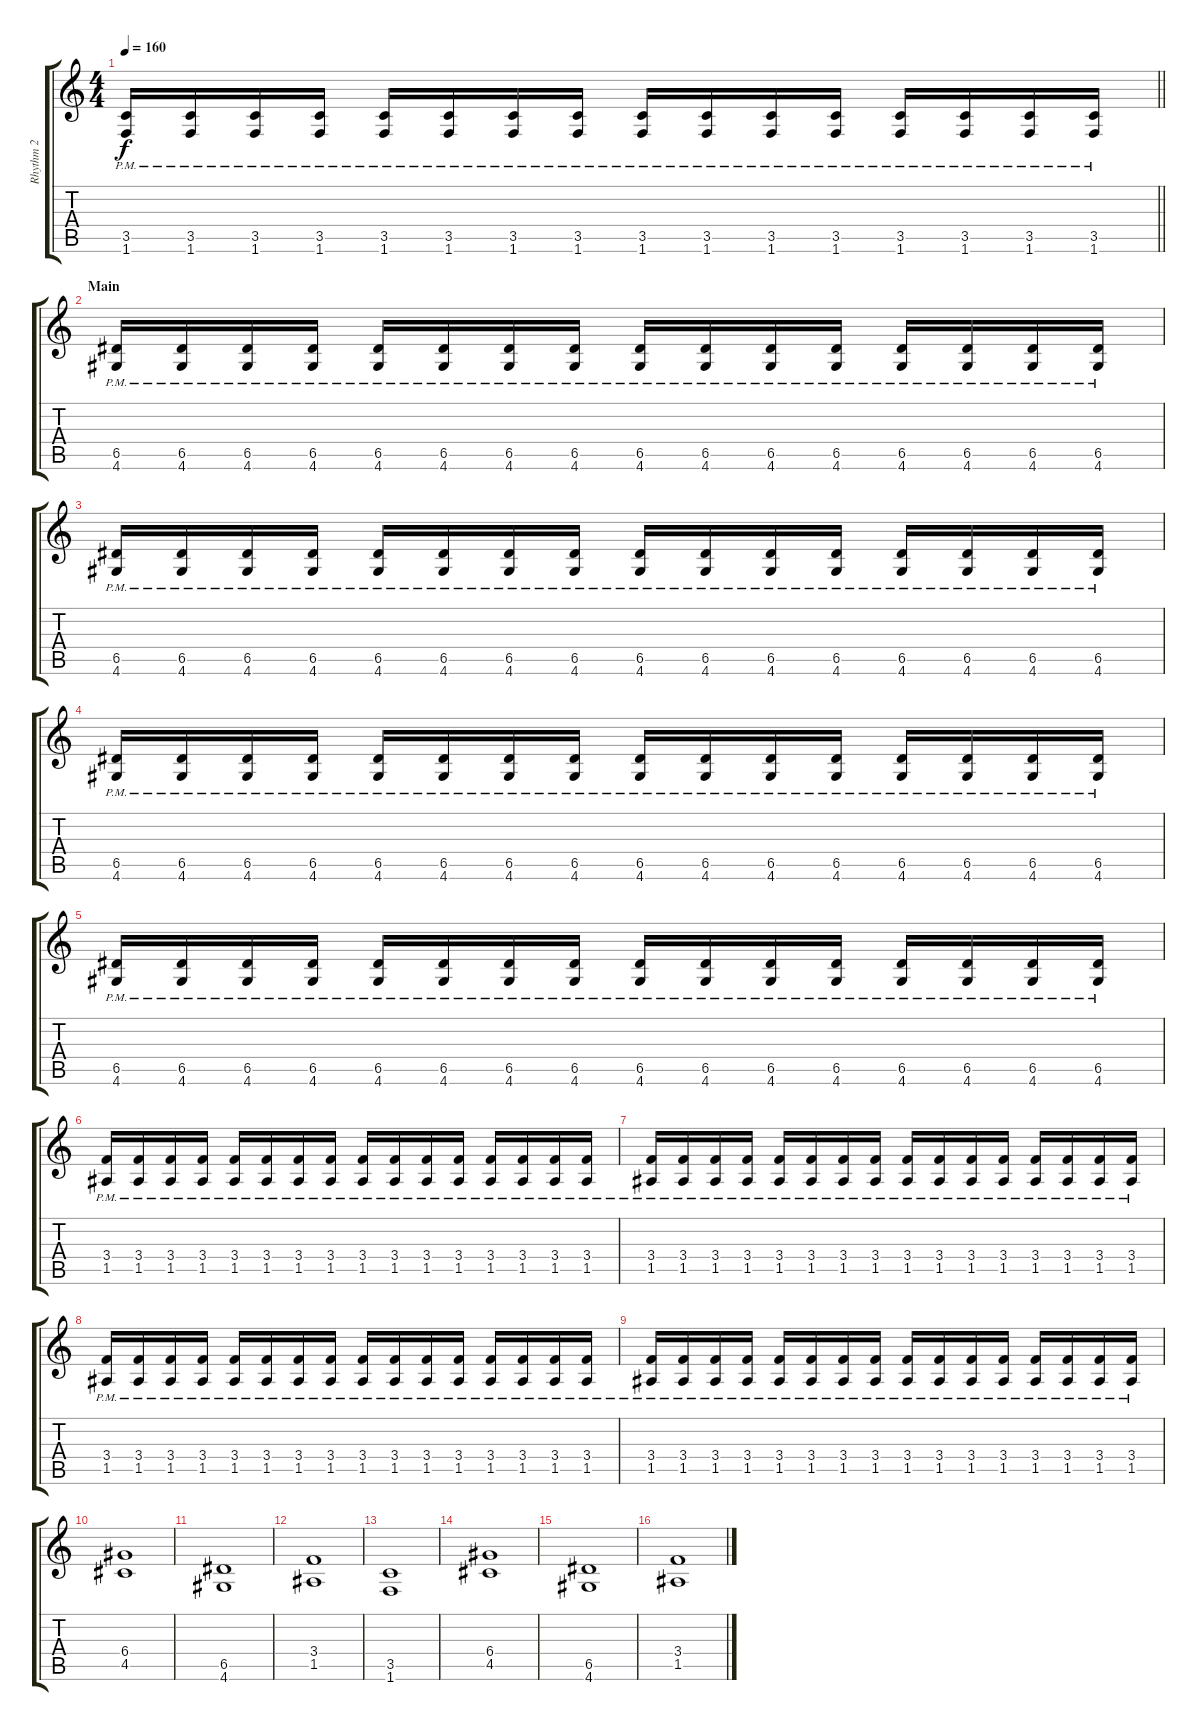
\track ("Rhythm 2" "Rhythm 2") {instrument distortionguitar}
\staff {score tabs}
\tuning (E4 B3 G3 D3 A2 E2) {hide}
\ts (4 4)
\tempo 160
\clef g2
\barLineRight lightlight
\ks c
(3.5{pm} 1.6{pm}).16{dy f} (3.5{pm} 1.6{pm}).16 (3.5{pm} 1.6{pm}).16 (3.5{pm} 1.6{pm}).16 (3.5{pm} 1.6{pm}).16 (3.5{pm} 1.6{pm}).16 (3.5{pm} 1.6{pm}).16 (3.5{pm} 1.6{pm}).16 (3.5{pm} 1.6{pm}).16 (3.5{pm} 1.6{pm}).16 (3.5{pm} 1.6{pm}).16 (3.5{pm} 1.6{pm}).16 (3.5{pm} 1.6{pm}).16 (3.5{pm} 1.6{pm}).16 (3.5{pm} 1.6{pm}).16 (3.5{pm} 1.6{pm}).16 |
\section ("" "Main")
(6.5{pm} 4.6{pm}).16 (6.5{pm} 4.6{pm}).16 (6.5{pm} 4.6{pm}).16 (6.5{pm} 4.6{pm}).16 (6.5{pm} 4.6{pm}).16 (6.5{pm} 4.6{pm}).16 (6.5{pm} 4.6{pm}).16 (6.5{pm} 4.6{pm}).16 (6.5{pm} 4.6{pm}).16 (6.5{pm} 4.6{pm}).16 (6.5{pm} 4.6{pm}).16 (6.5{pm} 4.6{pm}).16 (6.5{pm} 4.6{pm}).16 (6.5{pm} 4.6{pm}).16 (6.5{pm} 4.6{pm}).16 (6.5{pm} 4.6{pm}).16 |
(6.5{pm} 4.6{pm}).16 (6.5{pm} 4.6{pm}).16 (6.5{pm} 4.6{pm}).16 (6.5{pm} 4.6{pm}).16 (6.5{pm} 4.6{pm}).16 (6.5{pm} 4.6{pm}).16 (6.5{pm} 4.6{pm}).16 (6.5{pm} 4.6{pm}).16 (6.5{pm} 4.6{pm}).16 (6.5{pm} 4.6{pm}).16 (6.5{pm} 4.6{pm}).16 (6.5{pm} 4.6{pm}).16 (6.5{pm} 4.6{pm}).16 (6.5{pm} 4.6{pm}).16 (6.5{pm} 4.6{pm}).16 (6.5{pm} 4.6{pm}).16 |
(6.5{pm} 4.6{pm}).16 (6.5{pm} 4.6{pm}).16 (6.5{pm} 4.6{pm}).16 (6.5{pm} 4.6{pm}).16 (6.5{pm} 4.6{pm}).16 (6.5{pm} 4.6{pm}).16 (6.5{pm} 4.6{pm}).16 (6.5{pm} 4.6{pm}).16 (6.5{pm} 4.6{pm}).16 (6.5{pm} 4.6{pm}).16 (6.5{pm} 4.6{pm}).16 (6.5{pm} 4.6{pm}).16 (6.5{pm} 4.6{pm}).16 (6.5{pm} 4.6{pm}).16 (6.5{pm} 4.6{pm}).16 (6.5{pm} 4.6{pm}).16 |
(6.5{pm} 4.6{pm}).16 (6.5{pm} 4.6{pm}).16 (6.5{pm} 4.6{pm}).16 (6.5{pm} 4.6{pm}).16 (6.5{pm} 4.6{pm}).16 (6.5{pm} 4.6{pm}).16 (6.5{pm} 4.6{pm}).16 (6.5{pm} 4.6{pm}).16 (6.5{pm} 4.6{pm}).16 (6.5{pm} 4.6{pm}).16 (6.5{pm} 4.6{pm}).16 (6.5{pm} 4.6{pm}).16 (6.5{pm} 4.6{pm}).16 (6.5{pm} 4.6{pm}).16 (6.5{pm} 4.6{pm}).16 (6.5{pm} 4.6{pm}).16 |
(3.4{pm} 1.5{pm}).16 (3.4{pm} 1.5{pm}).16 (3.4{pm} 1.5{pm}).16 (3.4{pm} 1.5{pm}).16 (3.4{pm} 1.5{pm}).16 (3.4{pm} 1.5{pm}).16 (3.4{pm} 1.5{pm}).16 (3.4{pm} 1.5{pm}).16 (3.4{pm} 1.5{pm}).16 (3.4{pm} 1.5{pm}).16 (3.4{pm} 1.5{pm}).16 (3.4{pm} 1.5{pm}).16 (3.4{pm} 1.5{pm}).16 (3.4{pm} 1.5{pm}).16 (3.4{pm} 1.5{pm}).16 (3.4{pm} 1.5{pm}).16 |
(3.4{pm} 1.5{pm}).16 (3.4{pm} 1.5{pm}).16 (3.4{pm} 1.5{pm}).16 (3.4{pm} 1.5{pm}).16 (3.4{pm} 1.5{pm}).16 (3.4{pm} 1.5{pm}).16 (3.4{pm} 1.5{pm}).16 (3.4{pm} 1.5{pm}).16 (3.4{pm} 1.5{pm}).16 (3.4{pm} 1.5{pm}).16 (3.4{pm} 1.5{pm}).16 (3.4{pm} 1.5{pm}).16 (3.4{pm} 1.5{pm}).16 (3.4{pm} 1.5{pm}).16 (3.4{pm} 1.5{pm}).16 (3.4{pm} 1.5{pm}).16 |
(3.4{pm} 1.5{pm}).16 (3.4{pm} 1.5{pm}).16 (3.4{pm} 1.5{pm}).16 (3.4{pm} 1.5{pm}).16 (3.4{pm} 1.5{pm}).16 (3.4{pm} 1.5{pm}).16 (3.4{pm} 1.5{pm}).16 (3.4{pm} 1.5{pm}).16 (3.4{pm} 1.5{pm}).16 (3.4{pm} 1.5{pm}).16 (3.4{pm} 1.5{pm}).16 (3.4{pm} 1.5{pm}).16 (3.4{pm} 1.5{pm}).16 (3.4{pm} 1.5{pm}).16 (3.4{pm} 1.5{pm}).16 (3.4{pm} 1.5{pm}).16 |
(3.4{pm} 1.5{pm}).16 (3.4{pm} 1.5{pm}).16 (3.4{pm} 1.5{pm}).16 (3.4{pm} 1.5{pm}).16 (3.4{pm} 1.5{pm}).16 (3.4{pm} 1.5{pm}).16 (3.4{pm} 1.5{pm}).16 (3.4{pm} 1.5{pm}).16 (3.4{pm} 1.5{pm}).16 (3.4{pm} 1.5{pm}).16 (3.4{pm} 1.5{pm}).16 (3.4{pm} 1.5{pm}).16 (3.4{pm} 1.5{pm}).16 (3.4{pm} 1.5{pm}).16 (3.4{pm} 1.5{pm}).16 (3.4{pm} 1.5{pm}).16 |
(6.4 4.5).1 |
(6.5 4.6).1 |
(3.4 1.5).1 |
(3.5 1.6).1 |
(6.4 4.5).1 |
(6.5 4.6).1 |
(3.4 1.5).1
